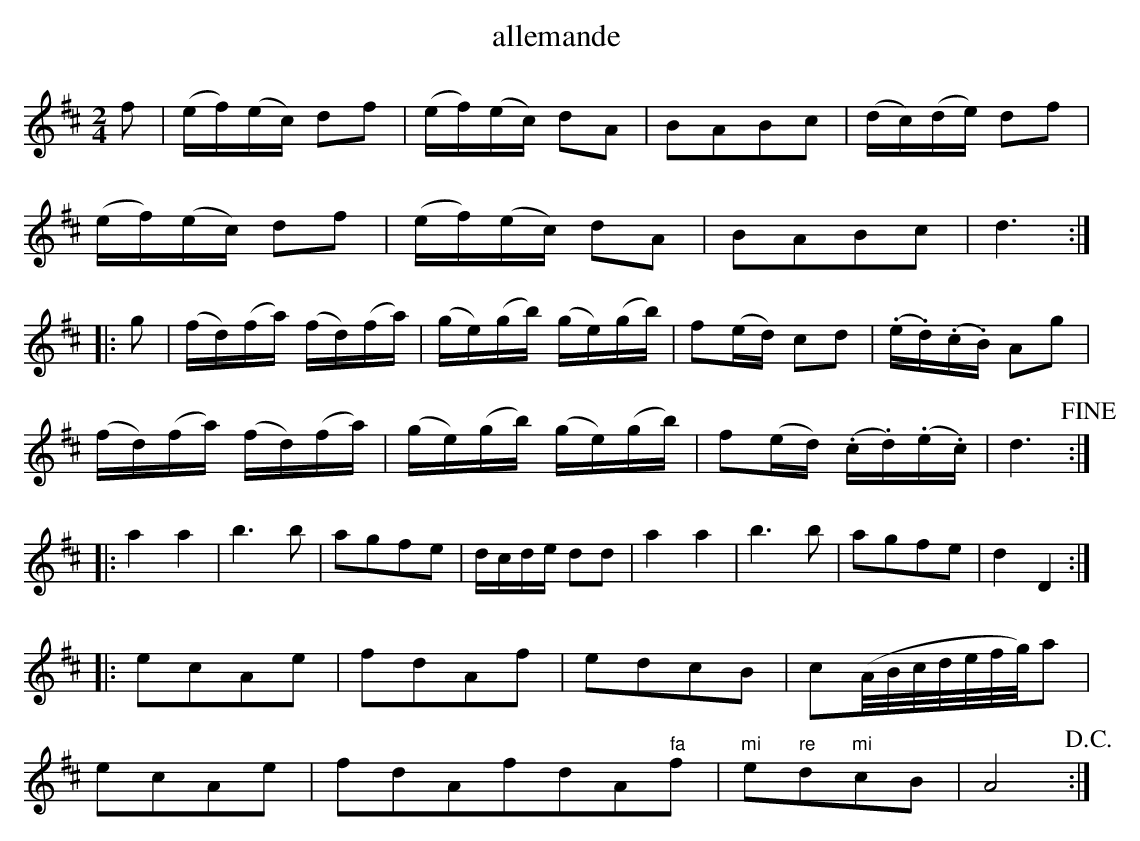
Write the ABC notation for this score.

X:1
T:allemande
K:Dmaj
M:2/4
L:1/16
f2|(ef)(ec) d2f2|(ef)(ec) d2A2|B2A2B2c2|(dc)(de) d2f2|
(ef)(ec) d2f2|(ef)(ec) d2A2|B2A2B2c2|d6:|
|:g2|(fd)(fa) (fd)(fa)|(ge)(gb) (ge)(gb)|f2(ed) c2d2|(.e.d)(.c.B) A2g2|
(fd)(fa) (fd)(fa)|(ge)(gb) (ge)(gb)|f2(ed) (.c.d)(.e.c)|d6!fine!:|
|:a4 a4|b6 b2|a2g2f2e2|dcde d2d2|a4 a4|b6 b2|a2g2f2e2|d4 D4:|
|:e2c2A2e2|f2d2A2f2|e2d2c2B2|c2(A/2B/2c/2d/2e/2f/2g/2)a2|
e2c2A2e2|f2d2A2f2d2A2"fa"f2|"mi"e2"re"d2"mi"c2B2|A8!D.C.!:|]
